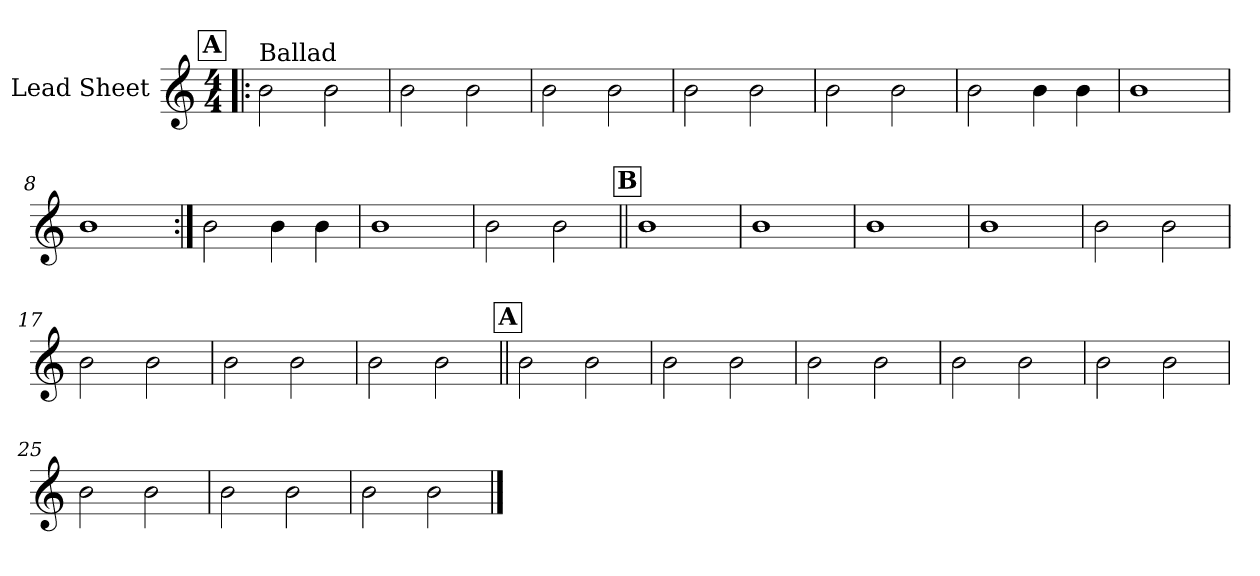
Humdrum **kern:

**kern
*part1
*staff1
*I"Lead Sheet
*clefG2
*k[]
*M4/4
!!LO:REH:place=s1:a:fs=14:t=A
=1!|:
!LO:TX:a:t=Ballad
2b\
2b\
=2
2b\
2b\
=3
2b\
2b\
=4
2b\
2b\
!!LO:LB:g=z
=5
2b\
2b\
=6
2b\
4b\
4b\
=7
1b
=8
1b
!!LO:LB:g=z
=9:|!
2b\
4b\
4b\
=10
1b
=11
2b\
2b\
!!LO:LB:g=z
!!LO:REH:place=s1:a:fs=14:t=B
=12||
1b
=13
1b
=14
1b
=15
1b
!!LO:LB:g=z
=16
2b\
2b\
=17
2b\
2b\
=18
2b\
2b\
=19
2b\
2b\
!!LO:LB:g=z
!!LO:REH:place=s1:a:fs=14:t=A
=20||
2b\
2b\
=21
2b\
2b\
=22
2b\
2b\
=23
2b\
2b\
!!LO:LB:g=z
=24
2b\
2b\
=25
2b\
2b\
=26
2b\
2b\
=27
2b\
2b\
==
*-
